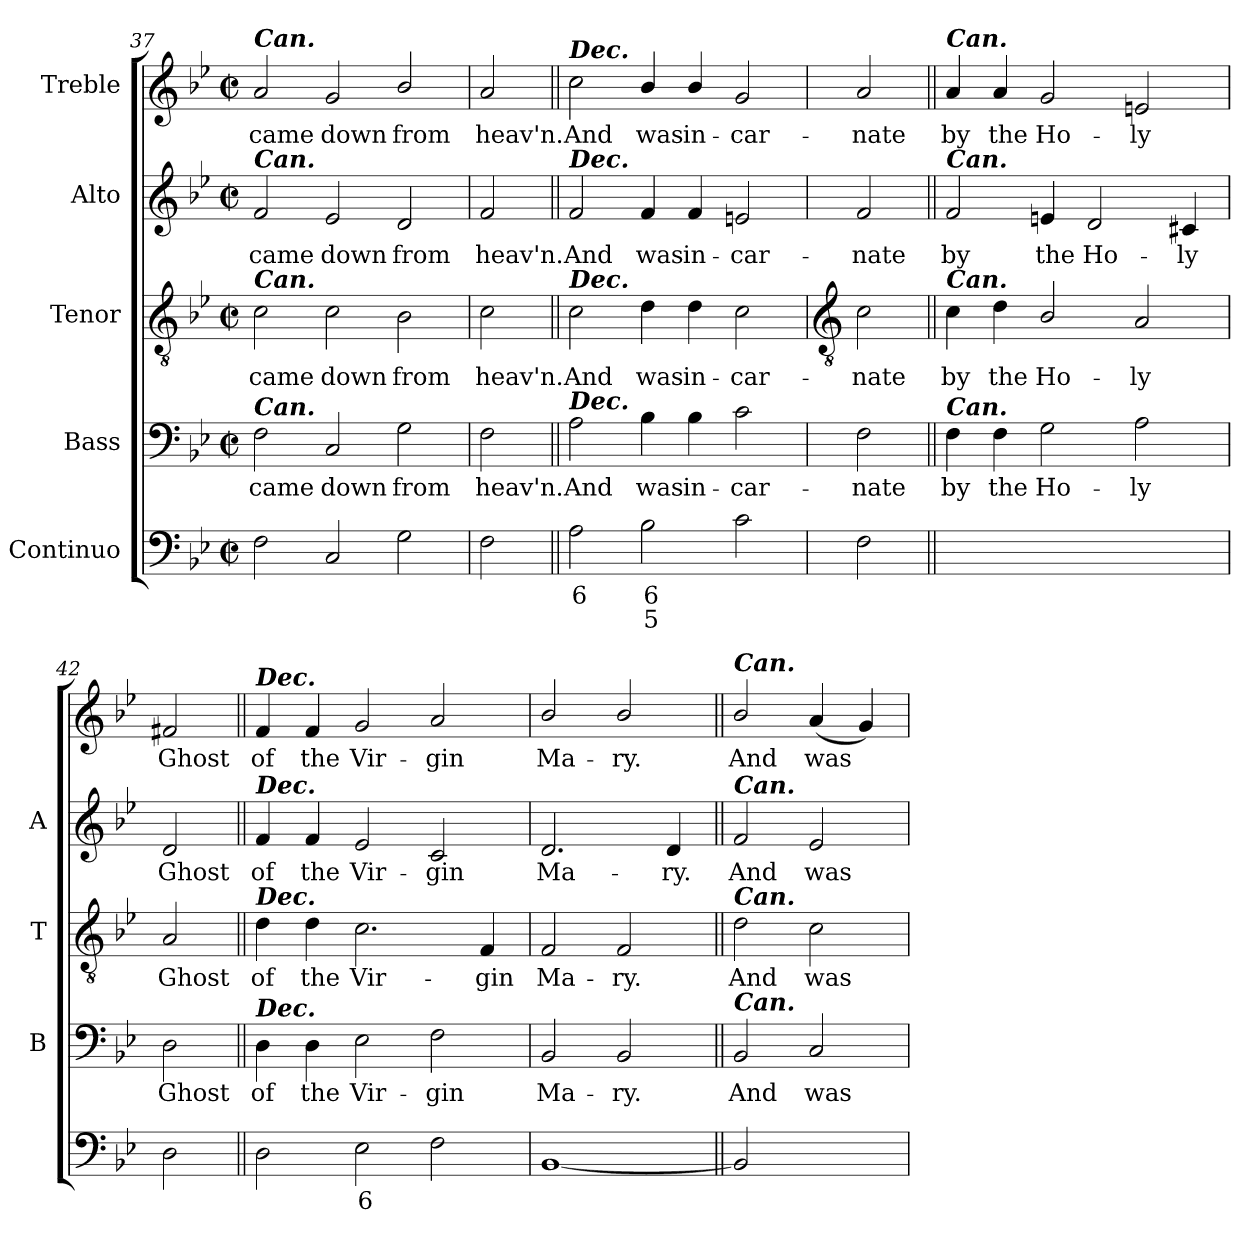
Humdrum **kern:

**kern	**text	**text	**kern	**text	**kern	**text	**kern	**text	**kern	**text
*part5	*part5	*part5	*part4	*part4	*part3	*part3	*part2	*part2	*part1	*part1
*staff5	*staff5	*staff5	*staff4	*staff4	*staff3	*staff3	*staff2	*staff2	*staff1	*staff1
*I"Continuo	*	*	*I"Bass	*	*I"Tenor	*	*I"Alto	*	*I"Treble	*
*	*	*	*I'B	*	*I'T	*	*I'A	*	*	*
*clefF4	*	*	*clefF4	*	*clefGv2	*	*clefG2	*	*clefG2	*
*k[b-e-]	*	*	*k[b-e-]	*	*k[b-e-]	*	*k[b-e-]	*	*k[b-e-]	*
*B-:	*	*	*B-:	*	*B-:	*	*B-:	*	*B-:	*
*M4/2	*	*	*M4/2	*	*M4/2	*	*M4/2	*	*M4/2	*
*met(c|)	*	*	*met(c|)	*	*met(c|)	*	*met(c|)	*	*met(c|)	*
=37	=37	=37	=37	=37	=37	=37	=37	=37	=37	=37
!	!	!	!	!	!	!	!	!	!LO:TX:a:Bi:t=Can.	!
!	!	!	!	!	!	!	!LO:TX:a:Bi:t=Can.	!	!	!
!	!	!	!	!	!LO:TX:a:Bi:t=Can.	!	!	!	!	!
!	!	!	!LO:TX:a:Bi:t=Can.	!	!	!	!	!	!	!
!	!	!	!	!LO:LY:b	!	!LO:LY:b	!	!LO:LY:b	!	!LO:LY:b
2F	.	.	2F	came	2c	came	2f	came	2a	came
!	!	!	!	!LO:LY:b	!	!LO:LY:b	!	!LO:LY:b	!	!LO:LY:b
2C	.	.	2C	down	2c	down	2e-	down	2g	down
!	!	!	!	!LO:LY:b	!	!LO:LY:b	!	!LO:LY:b	!	!LO:LY:b
2G	.	.	2G	from	2B-	from	2d	from	2b-/	from
=38	=38	=38	=38	=38	=38	=38	=38	=38	=38	=38
!	!	!	!	!LO:LY:b	!	!LO:LY:b	!	!LO:LY:b	!	!LO:LY:b
2F	.	.	2F	heav'n.	2c	heav'n.	2f	heav'n.	2a	heav'n.
=39||	=39||	=39||	=39||	=39||	=39||	=39||	=39||	=39||	=39||	=39||
!	!	!	!	!	!	!	!	!	!LO:TX:a:Bi:t=Dec.	!
!	!	!	!	!	!	!	!LO:TX:a:Bi:t=Dec.	!	!	!
!	!	!	!	!	!LO:TX:a:Bi:t=Dec.	!	!	!	!	!
!	!	!	!LO:TX:a:Bi:t=Dec.	!	!	!	!	!	!	!
!	!LO:LY:b	!	!	!LO:LY:b	!	!LO:LY:b	!	!LO:LY:b	!	!LO:LY:b
2A	6	.	2A	And	2c	And	2f	And	2cc	And
!	!LO:LY:b	!LO:LY:b	!	!LO:LY:b	!	!LO:LY:b	!	!LO:LY:b	!	!LO:LY:b
2B-	6	5	4B-	was	4d	was	4f	was	4b-/	was
!	!	!	!	!LO:LY:b	!	!LO:LY:b	!	!LO:LY:b	!	!LO:LY:b
.	.	.	4B-	in-	4d	in-	4f	in-	4b-/	in-
!	!	!	!	!LO:LY:b	!	!LO:LY:b	!	!LO:LY:b	!	!LO:LY:b
2c	.	.	2c	-car-	2c	-car-	2en	-car-	2g	-car-
!!LO:LB:g=z
=40	=40	=40	=40	=40	=40	=40	=40	=40	=40	=40
*	*	*	*	*	*clefGv2	*	*	*	*	*
!	!	!	!	!LO:LY:b	!	!LO:LY:b	!	!LO:LY:b	!	!LO:LY:b
2F	.	.	2F	-nate	2c	-nate	2f	-nate	2a	-nate
=41||	=41||	=41||	=41||	=41||	=41||	=41||	=41||	=41||	=41||	=41||
!	!	!	!	!	!	!	!	!	!LO:TX:a:Bi:t=Can.	!
!	!	!	!	!	!	!	!LO:TX:a:Bi:t=Can.	!	!	!
!	!	!	!	!	!LO:TX:a:Bi:t=Can.	!	!	!	!	!
!	!	!	!LO:TX:a:Bi:t=Can.	!	!	!	!	!	!	!
!	!LO:LY:b	!	!	!LO:LY:b	!	!LO:LY:b	!	!LO:LY:b	!	!LO:LY:b
[4Fyy	5	.	4F	by	4c	by	2f	by	4a	by
!	!LO:LY:b	!	!	!LO:LY:b	!	!LO:LY:b	!	!	!	!LO:LY:b
4Fyy]	6	.	4F	the	4d	the	.	.	4a	the
!	!LO:LY:b	!	!	!LO:LY:b	!	!LO:LY:b	!	!LO:LY:b	!	!LO:LY:b
[4Gyy	6	.	2G	Ho-	2B-/	Ho-	4en	the	2g	Ho-
!	!LO:LY:b	!	!	!	!	!	!	!LO:LY:b	!	!
4Gyy]	5	.	.	.	.	.	2d	Ho-	.	.
!	!LO:LY:b	!	!	!LO:LY:b	!	!LO:LY:b	!	!	!	!LO:LY:b
[4Ayy	4	.	2A	-ly	2A	-ly	.	.	2en	-ly
!	!LO:LY:b	!	!	!	!	!	!	!LO:LY:b	!	!
4Ayy]	3	.	.	.	.	.	4c#X	-ly	.	.
=42	=42	=42	=42	=42	=42	=42	=42	=42	=42	=42
!	!	!	!	!LO:LY:b	!	!LO:LY:b	!	!LO:LY:b	!	!LO:LY:b
2D	.	.	2D	Ghost	2A	Ghost	2d	Ghost	2f#X	Ghost
=43||	=43||	=43||	=43||	=43||	=43||	=43||	=43||	=43||	=43||	=43||
!	!	!	!	!	!	!	!	!	!LO:TX:a:Bi:t=Dec.	!
!	!	!	!	!	!	!	!LO:TX:a:Bi:t=Dec.	!	!	!
!	!	!	!	!	!LO:TX:a:Bi:t=Dec.	!	!	!	!	!
!	!	!	!LO:TX:a:Bi:t=Dec.	!	!	!	!	!	!	!
!	!	!	!	!LO:LY:b	!	!LO:LY:b	!	!LO:LY:b	!	!LO:LY:b
2D	.	.	4D	of	4d	of	4f	of	4f	of
!	!	!	!	!LO:LY:b	!	!LO:LY:b	!	!LO:LY:b	!	!LO:LY:b
.	.	.	4D	the	4d	the	4f	the	4f	the
!	!LO:LY:b	!	!	!LO:LY:b	!	!LO:LY:b	!	!LO:LY:b	!	!LO:LY:b
2E-	6	.	2E-	Vir-	2.c	Vir-	2e-	Vir-	2g	Vir-
!	!	!	!	!LO:LY:b	!	!	!	!LO:LY:b	!	!LO:LY:b
2F	.	.	2F	-gin	.	.	2c	-gin	2a	-gin
!	!	!	!	!	!	!LO:LY:b	!	!	!	!
.	.	.	.	.	4F	-gin	.	.	.	.
=44	=44	=44	=44	=44	=44	=44	=44	=44	=44	=44
!	!	!	!	!LO:LY:b	!	!LO:LY:b	!	!LO:LY:b	!	!LO:LY:b
[1BB-	.	.	2BB-	Ma-	2F	Ma-	2.d	Ma-	2b-/	Ma-
!	!	!	!	!LO:LY:b	!	!LO:LY:b	!	!	!	!LO:LY:b
.	.	.	2BB-	-ry.	2F	-ry.	.	.	2b-/	-ry.
!	!	!	!	!	!	!	!	!LO:LY:b	!	!
.	.	.	.	.	.	.	4d	-ry.	.	.
=45||	=45||	=45||	=45||	=45||	=45||	=45||	=45||	=45||	=45||	=45||
!	!	!	!	!	!	!	!	!	!LO:TX:a:Bi:t=Can.	!
!	!	!	!	!	!	!	!LO:TX:a:Bi:t=Can.	!	!	!
!	!	!	!	!	!LO:TX:a:Bi:t=Can.	!	!	!	!	!
!	!	!	!LO:TX:a:Bi:t=Can.	!	!	!	!	!	!	!
!	!	!	!	!LO:LY:b	!	!LO:LY:b	!	!LO:LY:b	!	!LO:LY:b
2BB-]	.	.	2BB-	And	2d	And	2f	And	2b-/	And
!	!LO:LY:b	!	!	!LO:LY:b	!	!LO:LY:b	!	!LO:LY:b	!	!LO:LY:b
[4Cyy	6	.	2C	was	2c	was	2e-	was	(<4a	was
!	!LO:LY:b	!	!	!	!	!	!	!	!	!
4Cyy]	5	.	.	.	.	.	.	.	4g)	.
=	=	=	=	=	=	=	=	=	=	=
*-	*-	*-	*-	*-	*-	*-	*-	*-	*-	*-
